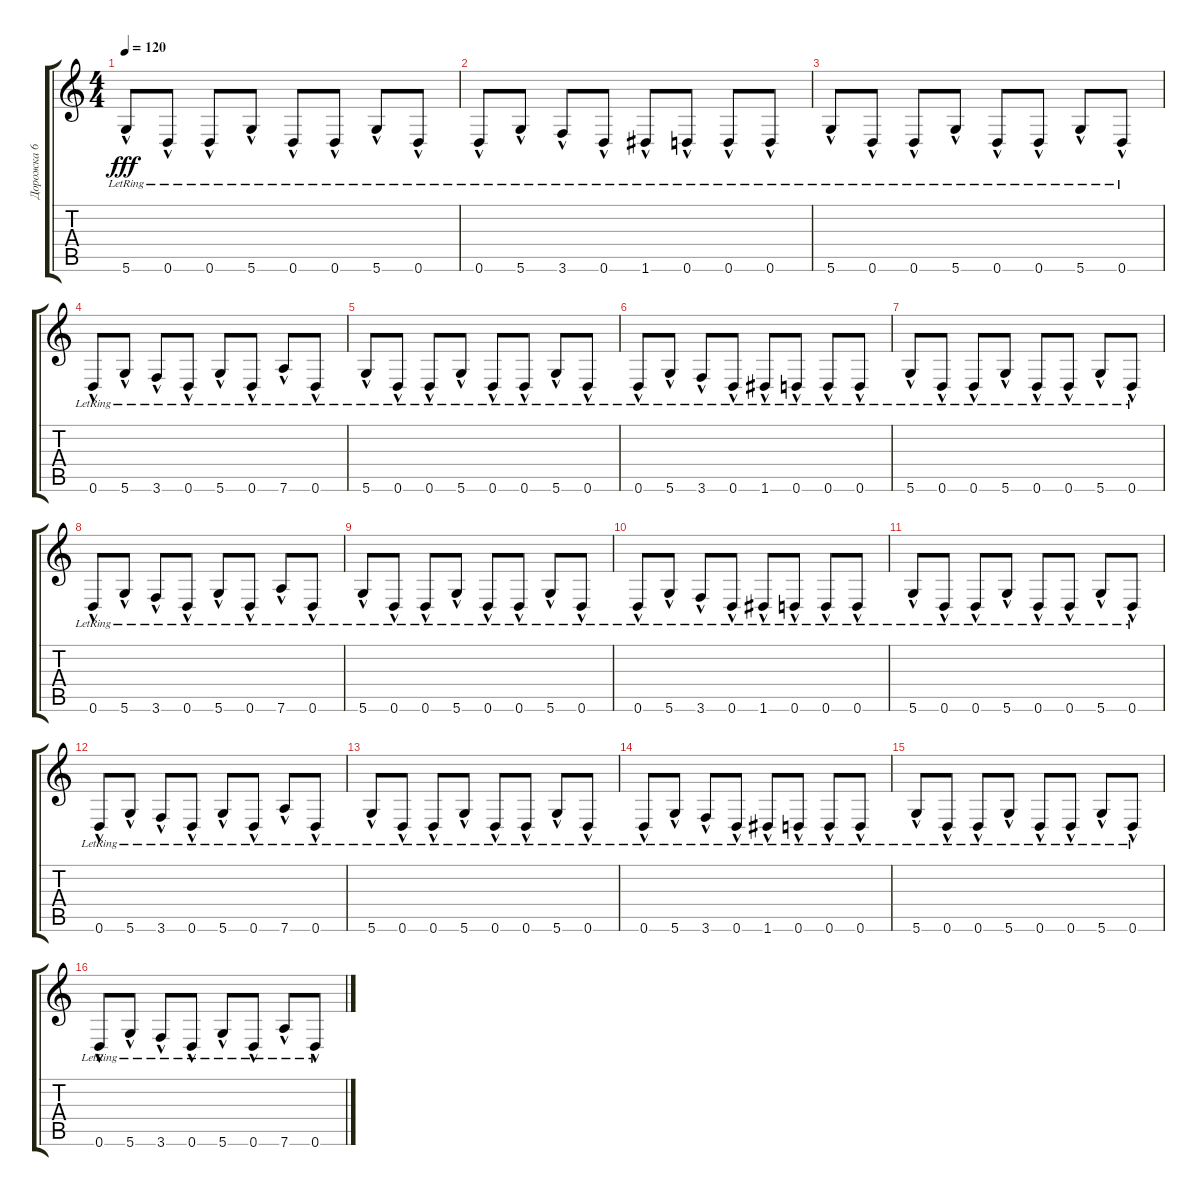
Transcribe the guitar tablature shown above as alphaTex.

\track ("Дорожка 6" "Дорожка 6") {instrument fretlessbass}
\staff {score tabs}
\tuning (E4 B3 G3 D3 A2 D2) {hide}
\ts (4 4)
\tempo 120
\clef g2
\ks c
5.6{hac lr}.8{dy fff} 0.6{hac lr}.8 0.6{hac lr}.8 5.6{hac lr}.8 0.6{hac lr}.8 0.6{hac lr}.8 5.6{hac lr}.8 0.6{hac lr}.8 |
0.6{hac lr}.8 5.6{hac lr}.8 3.6{hac lr}.8 0.6{hac lr}.8 1.6{hac lr}.8 0.6{hac lr}.8 0.6{hac lr}.8 0.6{hac lr}.8 |
5.6{hac lr}.8 0.6{hac lr}.8 0.6{hac lr}.8 5.6{hac lr}.8 0.6{hac lr}.8 0.6{hac lr}.8 5.6{hac lr}.8 0.6{hac lr}.8 |
0.6{hac lr}.8 5.6{hac lr}.8 3.6{hac lr}.8 0.6{hac lr}.8 5.6{hac lr}.8 0.6{hac lr}.8 7.6{hac lr}.8 0.6{hac lr}.8 |
5.6{hac lr}.8 0.6{hac lr}.8 0.6{hac lr}.8 5.6{hac lr}.8 0.6{hac lr}.8 0.6{hac lr}.8 5.6{hac lr}.8 0.6{hac lr}.8 |
0.6{hac lr}.8 5.6{hac lr}.8 3.6{hac lr}.8 0.6{hac lr}.8 1.6{hac lr}.8 0.6{hac lr}.8 0.6{hac lr}.8 0.6{hac lr}.8 |
5.6{hac lr}.8 0.6{hac lr}.8 0.6{hac lr}.8 5.6{hac lr}.8 0.6{hac lr}.8 0.6{hac lr}.8 5.6{hac lr}.8 0.6{hac lr}.8 |
0.6{hac lr}.8 5.6{hac lr}.8 3.6{hac lr}.8 0.6{hac lr}.8 5.6{hac lr}.8 0.6{hac lr}.8 7.6{hac lr}.8 0.6{hac lr}.8 |
5.6{hac lr}.8 0.6{hac lr}.8 0.6{hac lr}.8 5.6{hac lr}.8 0.6{hac lr}.8 0.6{hac lr}.8 5.6{hac lr}.8 0.6{hac lr}.8 |
0.6{hac lr}.8 5.6{hac lr}.8 3.6{hac lr}.8 0.6{hac lr}.8 1.6{hac lr}.8 0.6{hac lr}.8 0.6{hac lr}.8 0.6{hac lr}.8 |
5.6{hac lr}.8 0.6{hac lr}.8 0.6{hac lr}.8 5.6{hac lr}.8 0.6{hac lr}.8 0.6{hac lr}.8 5.6{hac lr}.8 0.6{hac lr}.8 |
0.6{hac lr}.8 5.6{hac lr}.8 3.6{hac lr}.8 0.6{hac lr}.8 5.6{hac lr}.8 0.6{hac lr}.8 7.6{hac lr}.8 0.6{hac lr}.8 |
5.6{hac lr}.8 0.6{hac lr}.8 0.6{hac lr}.8 5.6{hac lr}.8 0.6{hac lr}.8 0.6{hac lr}.8 5.6{hac lr}.8 0.6{hac lr}.8 |
0.6{hac lr}.8 5.6{hac lr}.8 3.6{hac lr}.8 0.6{hac lr}.8 1.6{hac lr}.8 0.6{hac lr}.8 0.6{hac lr}.8 0.6{hac lr}.8 |
5.6{hac lr}.8 0.6{hac lr}.8 0.6{hac lr}.8 5.6{hac lr}.8 0.6{hac lr}.8 0.6{hac lr}.8 5.6{hac lr}.8 0.6{hac lr}.8 |
0.6{hac lr}.8 5.6{hac lr}.8 3.6{hac lr}.8 0.6{hac lr}.8 5.6{hac lr}.8 0.6{hac lr}.8 7.6{hac lr}.8 0.6{hac lr}.8
